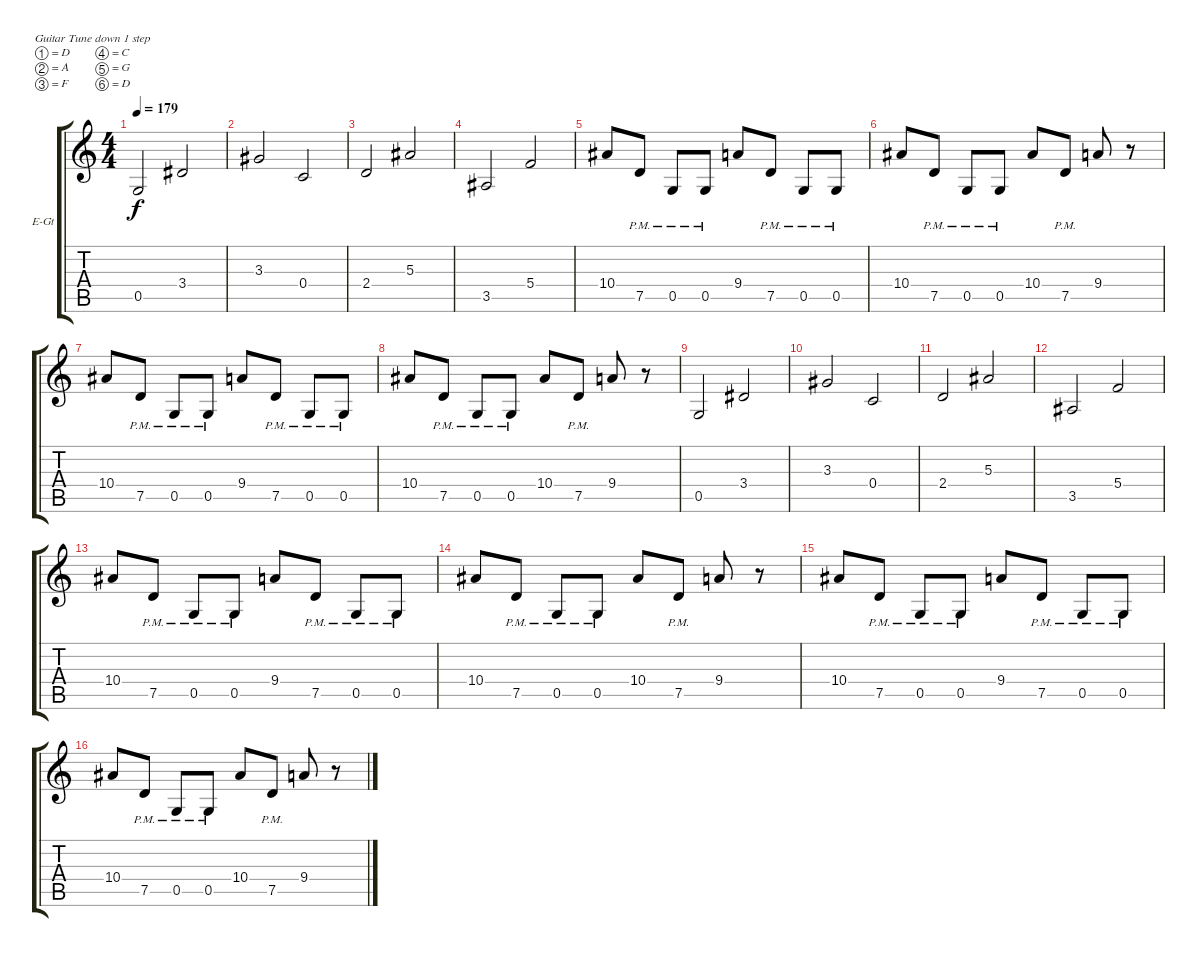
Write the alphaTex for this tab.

\bracketExtendMode groupsimilarinstruments
\firstSystemTrackNameOrientation horizontal
\otherSystemsTrackNameOrientation horizontal
\track ("Rythm Guitar" "E-Gt") {multiBarRest instrument overdrivenguitar}
\staff {score tabs}
\tuning (D4 A3 F3 C3 G2 D2)
\ts (4 4)
\tempo 179
\clef g2
\ks c
0.5.2{dy f} 3.4.2 |
3.3.2 0.4.2 |
2.4.2 5.3.2 |
3.5.2 5.4.2 |
10.4.8 7.5{pm}.8 0.5{pm}.8 0.5{pm}.8 9.4.8 7.5{pm}.8 0.5{pm}.8 0.5{pm}.8 |
10.4.8 7.5{pm}.8 0.5{pm}.8 0.5{pm}.8 10.4.8 7.5{pm}.8 9.4.8 r.8 |
10.4.8 7.5{pm}.8 0.5{pm}.8 0.5{pm}.8 9.4.8 7.5{pm}.8 0.5{pm}.8 0.5{pm}.8 |
10.4.8 7.5{pm}.8 0.5{pm}.8 0.5{pm}.8 10.4.8 7.5{pm}.8 9.4.8 r.8 |
0.5.2 3.4.2 |
3.3.2 0.4.2 |
2.4.2 5.3.2 |
3.5.2 5.4.2 |
10.4.8 7.5{pm}.8 0.5{pm}.8 0.5{pm}.8 9.4.8 7.5{pm}.8 0.5{pm}.8 0.5{pm}.8 |
10.4.8 7.5{pm}.8 0.5{pm}.8 0.5{pm}.8 10.4.8 7.5{pm}.8 9.4.8 r.8 |
10.4.8 7.5{pm}.8 0.5{pm}.8 0.5{pm}.8 9.4.8 7.5{pm}.8 0.5{pm}.8 0.5{pm}.8 |
10.4.8 7.5{pm}.8 0.5{pm}.8 0.5{pm}.8 10.4.8 7.5{pm}.8 9.4.8 r.8
